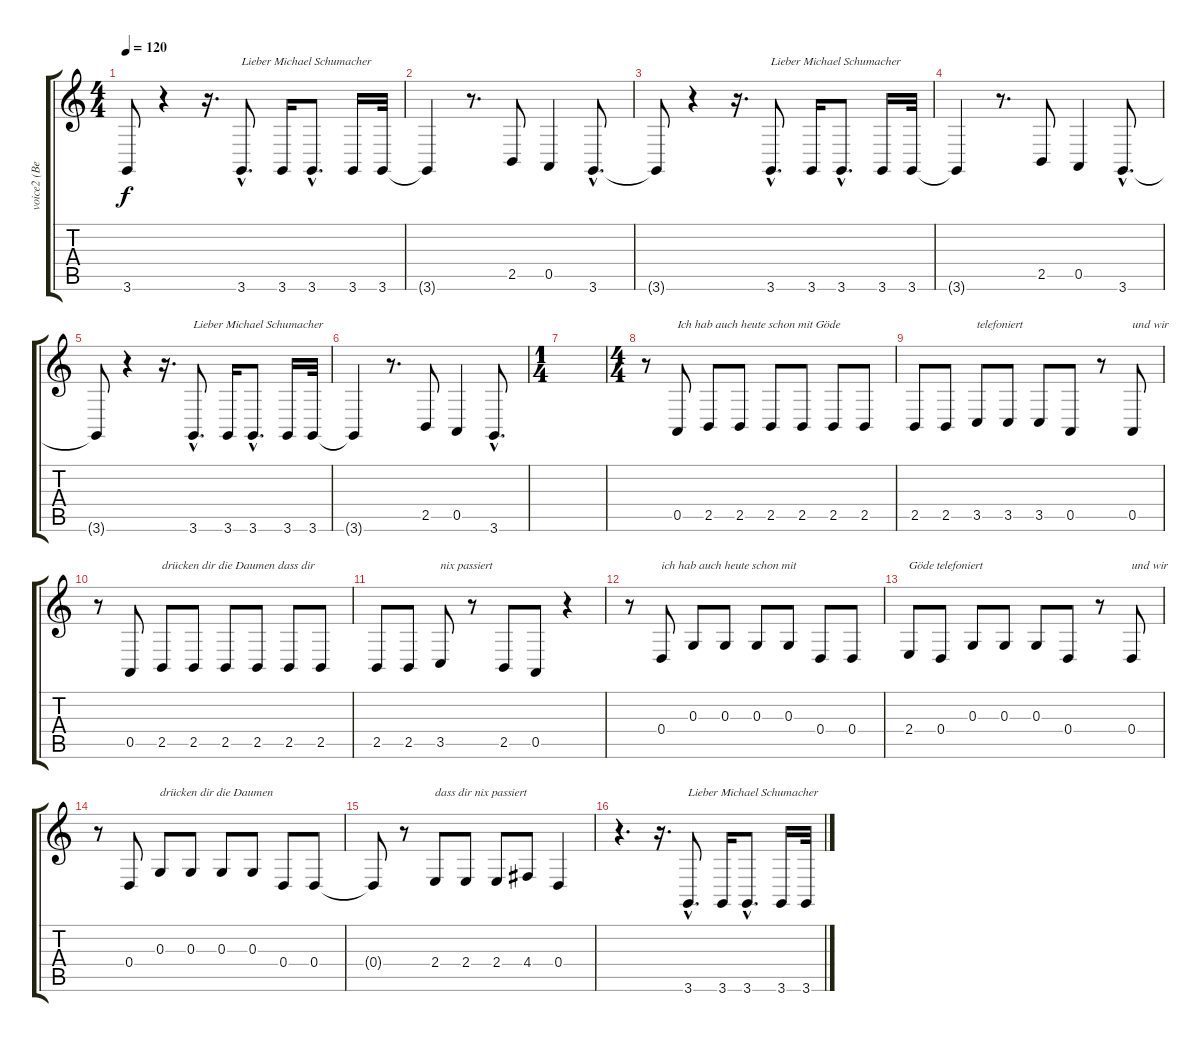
\track ("voice2 (Bela)" "voice2 (Be") {instrument trumpet}
\staff {score tabs}
\tuning (E4 B3 G3 D3 A2 E2) {hide}
\ts (4 4)
\tempo 120
\clef g2
\ks c
3.6{t}.8{dy f} r.4 r.16{d} 3.6{hac}.8{d txt "Lieber Michael Schumacher"} 3.6.16 3.6{hac}.8{d} 3.6.16 3.6.32 |
3.6{t}.4 r.8{d} 2.5.8 0.5.4 3.6{hac}.8{d} |
3.6{t}.8 r.4 r.16{d} 3.6{hac}.8{d txt "Lieber Michael Schumacher"} 3.6.16 3.6{hac}.8{d} 3.6.16 3.6.32 |
3.6{t}.4 r.8{d} 2.5.8 0.5.4 3.6{hac}.8{d} |
3.6{t}.8 r.4 r.16{d} 3.6{hac}.8{d txt "Lieber Michael Schumacher"} 3.6.16 3.6{hac}.8{d} 3.6.16 3.6.32 |
3.6{t}.4 r.8{d} 2.5.8 0.5.4 3.6{hac}.8{d} |
\ts (1 4)
|
\ts (4 4)
r.8 0.5.8{txt "Ich hab auch heute schon mit Göde"} 2.5.8 2.5.8 2.5.8 2.5.8 2.5.8 2.5.8 |
2.5.8 2.5.8 3.5.8{txt "telefoniert"} 3.5.8 3.5.8 0.5.8 r.8 0.5.8{txt "und wir"} |
r.8 0.5.8 2.5.8{txt "drücken dir die Daumen dass dir"} 2.5.8 2.5.8 2.5.8 2.5.8 2.5.8 |
2.5.8 2.5.8 3.5.8{txt "nix passiert"} r.8 2.5.8 0.5.8 r.4 |
r.8 0.4.8{txt "ich hab auch heute schon mit"} 0.3.8 0.3.8 0.3.8 0.3.8 0.4.8 0.4.8 |
2.4.8{txt "Göde telefoniert"} 0.4.8 0.3.8 0.3.8 0.3.8 0.4.8 r.8 0.4.8{txt "und wir"} |
r.8 0.4.8 0.3.8{txt "drücken dir die Daumen"} 0.3.8 0.3.8 0.3.8 0.4.8 0.4.8 |
0.4{t}.8 r.8 2.4.8{txt "dass dir nix passiert"} 2.4.8 2.4.8 4.4.8 0.4.4 |
r.4{d} r.16{d} 3.6{hac}.8{d txt "Lieber Michael Schumacher"} 3.6.16 3.6{hac}.8{d} 3.6.16 3.6.32
